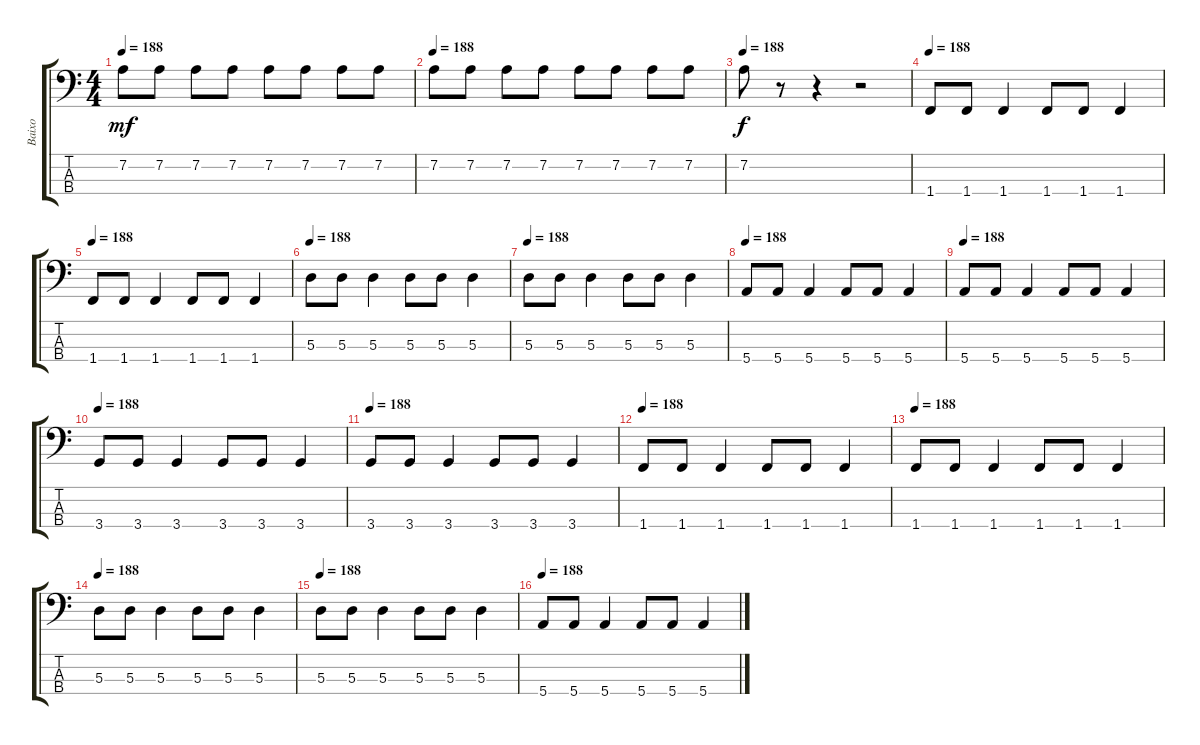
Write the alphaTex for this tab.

\track ("Baixo" "Baixo") {instrument electricbasspick}
\staff {score tabs}
\tuning (G2 D2 A1 E1) {hide}
\ts (4 4)
\tempo 188
\clef f4
\ks c
7.2.8{dy mf} 7.2.8 7.2.8 7.2.8 7.2.8 7.2.8 7.2.8 7.2.8 |
\tempo 188
7.2.8 7.2.8 7.2.8 7.2.8 7.2.8 7.2.8 7.2.8 7.2.8 |
\tempo 188
7.2.8{dy f} r.8 r.4 r.2 |
\tempo 188
1.4.8 1.4.8 1.4.4 1.4.8 1.4.8 1.4.4 |
\tempo 188
1.4.8 1.4.8 1.4.4 1.4.8 1.4.8 1.4.4 |
\tempo 188
5.3.8 5.3.8 5.3.4 5.3.8 5.3.8 5.3.4 |
\tempo 188
5.3.8 5.3.8 5.3.4 5.3.8 5.3.8 5.3.4 |
\tempo 188
5.4.8 5.4.8 5.4.4 5.4.8 5.4.8 5.4.4 |
\tempo 188
5.4.8 5.4.8 5.4.4 5.4.8 5.4.8 5.4.4 |
\tempo 188
3.4.8 3.4.8 3.4.4 3.4.8 3.4.8 3.4.4 |
\tempo 188
3.4.8 3.4.8 3.4.4 3.4.8 3.4.8 3.4.4 |
\tempo 188
1.4.8 1.4.8 1.4.4 1.4.8 1.4.8 1.4.4 |
\tempo 188
1.4.8 1.4.8 1.4.4 1.4.8 1.4.8 1.4.4 |
\tempo 188
5.3.8 5.3.8 5.3.4 5.3.8 5.3.8 5.3.4 |
\tempo 188
5.3.8 5.3.8 5.3.4 5.3.8 5.3.8 5.3.4 |
\tempo 188
5.4.8 5.4.8 5.4.4 5.4.8 5.4.8 5.4.4
